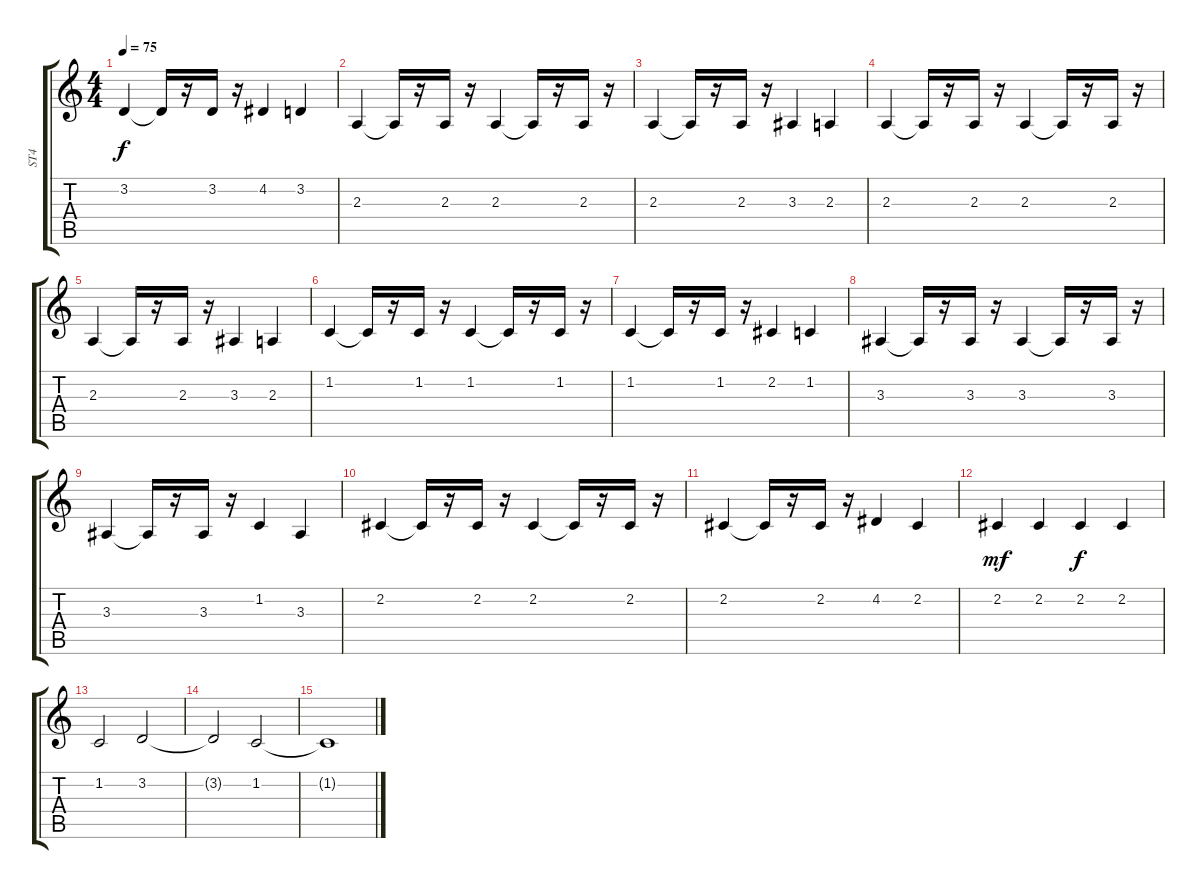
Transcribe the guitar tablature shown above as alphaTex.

\track ("ST4" "ST4") {instrument stringensemble2}
\staff {score tabs}
\tuning (E4 B3 G3 D3 A2 E2) {hide}
\ts (4 4)
\tempo 75
\clef g2
\ks c
3.2.4{dy f} 3.2{t}.16 r.16 3.2.16 r.16 4.2.4 3.2.4 |
2.3.4 2.3{t}.16 r.16 2.3.16 r.16 2.3.4 2.3{t}.16 r.16 2.3.16 r.16 |
2.3.4 2.3{t}.16 r.16 2.3.16 r.16 3.3.4 2.3.4 |
2.3.4 2.3{t}.16 r.16 2.3.16 r.16 2.3.4 2.3{t}.16 r.16 2.3.16 r.16 |
2.3.4 2.3{t}.16 r.16 2.3.16 r.16 3.3.4 2.3.4 |
1.2.4 1.2{t}.16 r.16 1.2.16 r.16 1.2.4 1.2{t}.16 r.16 1.2.16 r.16 |
1.2.4 1.2{t}.16 r.16 1.2.16 r.16 2.2.4 1.2.4 |
3.3.4 3.3{t}.16 r.16 3.3.16 r.16 3.3.4 3.3{t}.16 r.16 3.3.16 r.16 |
3.3.4 3.3{t}.16 r.16 3.3.16 r.16 1.2.4 3.3.4 |
2.2.4 2.2{t}.16 r.16 2.2.16 r.16 2.2.4 2.2{t}.16 r.16 2.2.16 r.16 |
2.2.4 2.2{t}.16 r.16 2.2.16 r.16 4.2.4 2.2.4 |
2.2.4{dy mf} 2.2.4 2.2.4{dy f} 2.2.4 |
1.2.2 3.2.2 |
3.2{t}.2 1.2.2 |
1.2{t}.1
